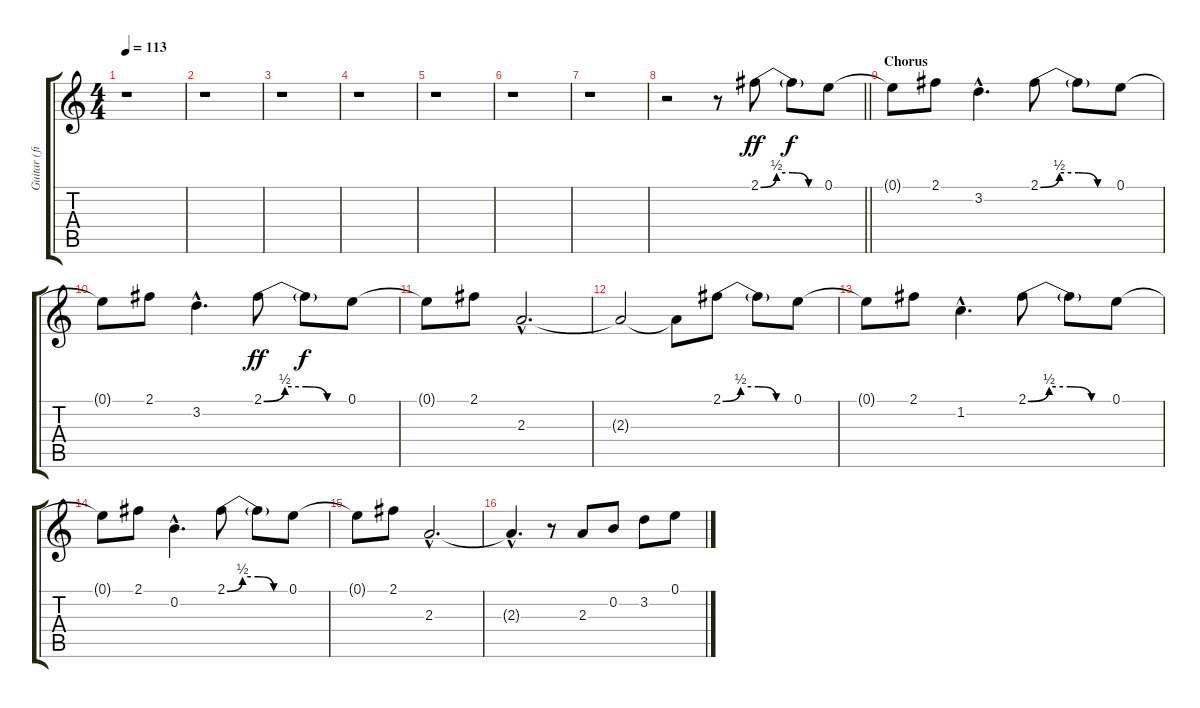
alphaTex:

\track ("Guitar (fills)" "Guitar (fi") {instrument overdrivenguitar}
\staff {score tabs}
\tuning (E4 B3 G3 D3 A2 E2) {hide}
\ts (4 4)
\tempo 113
\clef g2
\ks c
r.1{dy f} |
r.1 |
r.1 |
r.1 |
r.1 |
r.1 |
r.1 |
\barLineRight lightlight
r.2 r.8 2.1{be (custom 0 0 15 2 30 2 45 0 60 0)}.8{dy ff} 2.1{t}.8{dy f} 0.1.8 |
\section ("" "Chorus")
0.1{t}.8 2.1.8 3.2{hac}.4{d} 2.1{be (custom 0 0 15 2 30 2 45 0 60 0)}.8 2.1{t}.8 0.1.8 |
0.1{t}.8 2.1.8 3.2{hac}.4{d} 2.1{be (custom 0 0 15 2 30 2 45 0 60 0)}.8{dy ff} 2.1{t}.8{dy f} 0.1.8 |
0.1{t}.8 2.1.8 2.3{hac}.2{d} |
2.3{t}.2 2.3{t}.8 2.1{be (custom 0 0 15 2 30 2 45 0 60 0)}.8 2.1{t}.8 0.1.8 |
0.1{t}.8 2.1.8 1.2{hac}.4{d} 2.1{be (custom 0 0 15 2 30 2 45 0 60 0)}.8 2.1{t}.8 0.1.8 |
0.1{t}.8 2.1.8 0.2{hac}.4{d} 2.1{be (custom 0 0 15 2 30 2 45 0 60 0)}.8 2.1{t}.8 0.1.8 |
0.1{t}.8 2.1.8 2.3{hac}.2{d} |
2.3{hac t}.4{d} r.8 2.3.8 0.2.8 3.2.8 0.1.8
